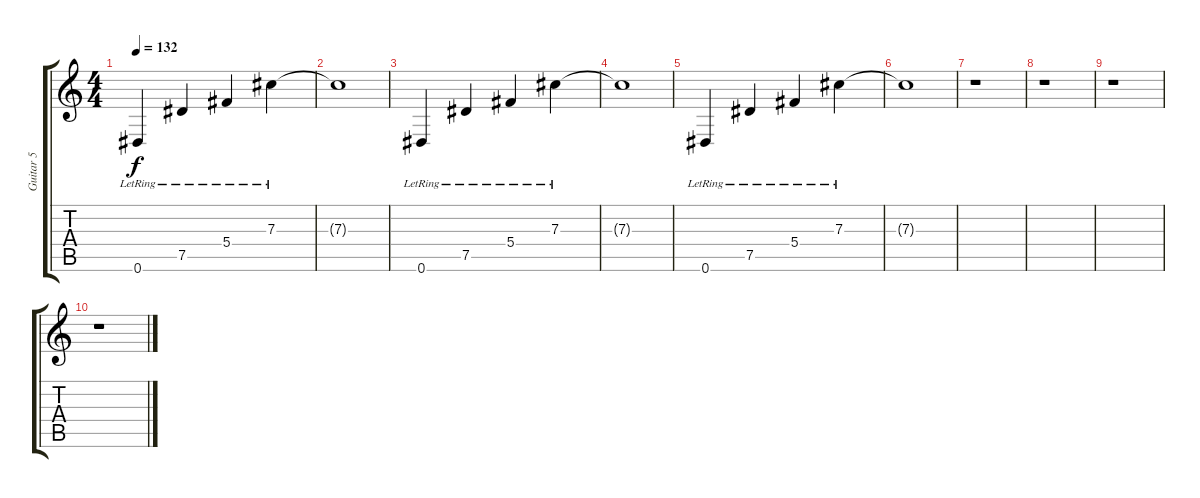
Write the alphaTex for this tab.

\track ("Guitar 5" "Guitar 5") {instrument distortionguitar}
\staff {score tabs}
\tuning (Eb4 Bb3 Gb3 Db3 Ab2 Eb2) {hide}
\ts (4 4)
\tempo 132
\clef g2
\ks c
0.6{lr}.4{dy f} 7.5{lr}.4 5.4{lr}.4 7.3{lr}.4 |
7.3{t}.1 |
0.6{lr}.4 7.5{lr}.4 5.4{lr}.4 7.3{lr}.4 |
7.3{t}.1 |
0.6{lr}.4 7.5{lr}.4 5.4{lr}.4 7.3{lr}.4 |
7.3{t}.1 |
r.1 |
r.1 |
r.1 |
r.1
